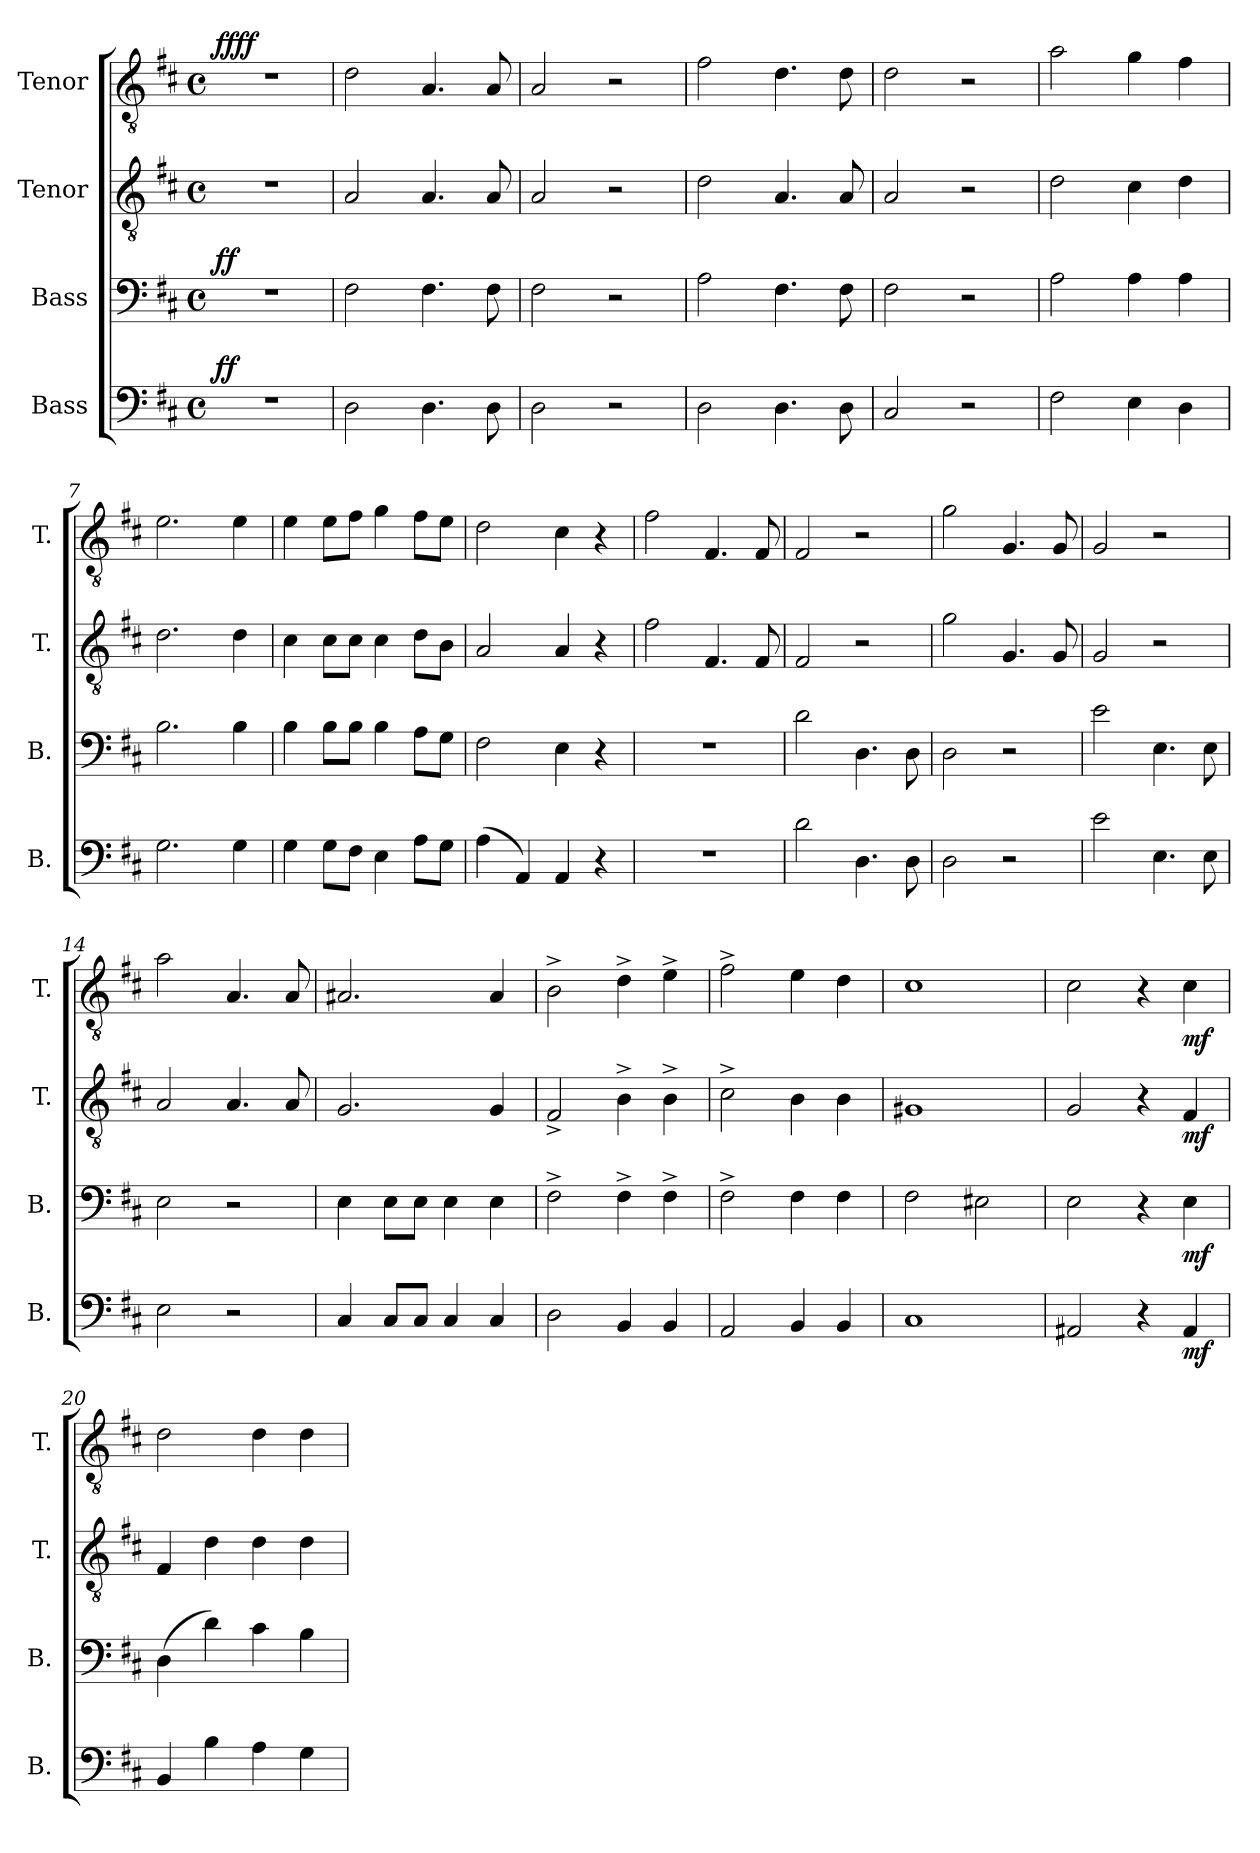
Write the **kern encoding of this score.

**kern	**dynam	**kern	**dynam	**kern	**dynam	**kern	**dynam
*part4	*part4	*part3	*part3	*part2	*part2	*part1	*part1
*staff4	*staff4	*staff3	*staff3	*staff2	*staff2	*staff1	*staff1
*I"Bass	*	*I"Bass	*	*I"Tenor	*	*I"Tenor	*
*I'B.	*	*I'B.	*	*I'T.	*	*I'T.	*
*clefF4	*	*clefF4	*	*clefGv2	*	*clefGv2	*
*k[f#c#]	*	*k[f#c#]	*	*k[f#c#]	*	*k[f#c#]	*
*M4/4	*	*M4/4	*	*M4/4	*	*M4/4	*
*met(c)	*	*met(c)	*	*met(c)	*	*met(c)	*
=1	=1	=1	=1	=1	=1	=1	=1
!	!LO:DY:a	!	!LO:DY:a	!	!	!	!LO:DY:b
!	!	!	!	!	!	!	!LO:DY:n=1:a
1r	ff	1r	ff	1r	.	1r	ff ff
=2	=2	=2	=2	=2	=2	=2	=2
*	*	*	*	*	*	*MM140	*
2D\	.	2F#\	.	2A/	.	2d\	.
4.D\	.	4.F#\	.	4.A/	.	4.A/	.
8D\	.	8F#\	.	8A/	.	8A/	.
=3	=3	=3	=3	=3	=3	=3	=3
2D\	.	2F#\	.	2A/	.	2A/	.
2r	.	2r	.	2r	.	2r	.
=4	=4	=4	=4	=4	=4	=4	=4
2D\	.	2A\	.	2d\	.	2f#\	.
4.D\	.	4.F#\	.	4.A/	.	4.d\	.
8D\	.	8F#\	.	8A/	.	8d\	.
=5	=5	=5	=5	=5	=5	=5	=5
2C#/	.	2F#\	.	2A/	.	2d\	.
2r	.	2r	.	2r	.	2r	.
=6	=6	=6	=6	=6	=6	=6	=6
2F#\	.	2A\	.	2d\	.	2a\	.
4E\	.	4A\	.	4c#\	.	4g\	.
4D\	.	4A\	.	4d\	.	4f#\	.
=7	=7	=7	=7	=7	=7	=7	=7
2.G\	.	2.B\	.	2.d\	.	2.e\	.
4G\	.	4B\	.	4d\	.	4e\	.
=8	=8	=8	=8	=8	=8	=8	=8
4G\	.	4B\	.	4c#\	.	4e\	.
8G\L	.	8B\L	.	8c#\L	.	8e\L	.
8F#\J	.	8B\J	.	8c#\J	.	8f#\J	.
4E\	.	4B\	.	4c#\	.	4g\	.
8A\L	.	8A\L	.	8d\L	.	8f#\L	.
8G\J	.	8G\J	.	8B\J	.	8e\J	.
=9	=9	=9	=9	=9	=9	=9	=9
(4A\	.	2F#\	.	2A/	.	2d\	.
4AA/)	.	.	.	.	.	.	.
4AA/	.	4E\	.	4A/	.	4c#\	.
4r	.	4r	.	4r	.	4r	.
!!LO:LB:g=z
=10	=10	=10	=10	=10	=10	=10	=10
1r	.	1r	.	2f#\	.	2f#\	.
.	.	.	.	4.F#/	.	4.F#/	.
.	.	.	.	8F#/	.	8F#/	.
=11	=11	=11	=11	=11	=11	=11	=11
2d\	.	2d\	.	2F#/	.	2F#/	.
4.D\	.	4.D\	.	2r	.	2r	.
8D\	.	8D\	.	.	.	.	.
=12	=12	=12	=12	=12	=12	=12	=12
2D\	.	2D\	.	2g\	.	2g\	.
2r	.	2r	.	4.G/	.	4.G/	.
.	.	.	.	8G/	.	8G/	.
=13	=13	=13	=13	=13	=13	=13	=13
2e\	.	2e\	.	2G/	.	2G/	.
4.E\	.	4.E\	.	2r	.	2r	.
8E\	.	8E\	.	.	.	.	.
=14	=14	=14	=14	=14	=14	=14	=14
2E\	.	2E\	.	2A/	.	2a\	.
2r	.	2r	.	4.A/	.	4.A/	.
.	.	.	.	8A/	.	8A/	.
=15	=15	=15	=15	=15	=15	=15	=15
4C#/	.	4E\	.	2.G/	.	2.A#X/	.
8C#/L	.	8E\L	.	.	.	.	.
8C#/J	.	8E\J	.	.	.	.	.
4C#/	.	4E\	.	.	.	.	.
4C#/	.	4E\	.	4G/	.	4A#/	.
=16	=16	=16	=16	=16	=16	=16	=16
2D\	.	2F#^\	.	2F#^/	.	2B^\	.
4BB/	.	4F#^\	.	4B^\	.	4d^\	.
4BB/	.	4F#^\	.	4B^\	.	4e^\	.
=17	=17	=17	=17	=17	=17	=17	=17
2AA/	.	2F#^\	.	2c#^\	.	2f#^\	.
4BB/	.	4F#\	.	4B\	.	4e\	.
4BB/	.	4F#\	.	4B\	.	4d\	.
=18	=18	=18	=18	=18	=18	=18	=18
1C#	.	2F#\	.	1G#X	.	1c#	.
.	.	2E#X\	.	.	.	.	.
!!LO:LB:g=z
=19	=19	=19	=19	=19	=19	=19	=19
2AA#X/	.	2E\	.	2G/	.	2c#\	.
4r	.	4r	.	4r	.	4r	.
!	!LO:DY:b	!	!LO:DY:b	!	!LO:DY:b	!	!LO:DY:b
4AA#/	mf	4E\	mf	4F#/	mf	4c#\	mf
=20	=20	=20	=20	=20	=20	=20	=20
4BB/	.	(4D\	.	4F#/	.	2d\	.
4B\	.	4d\)	.	4d\	.	.	.
4A\	.	4c#\	.	4d\	.	4d\	.
4G\	.	4B\	.	4d\	.	4d\	.
=	=	=	=	=	=	=	=
*-	*-	*-	*-	*-	*-	*-	*-
